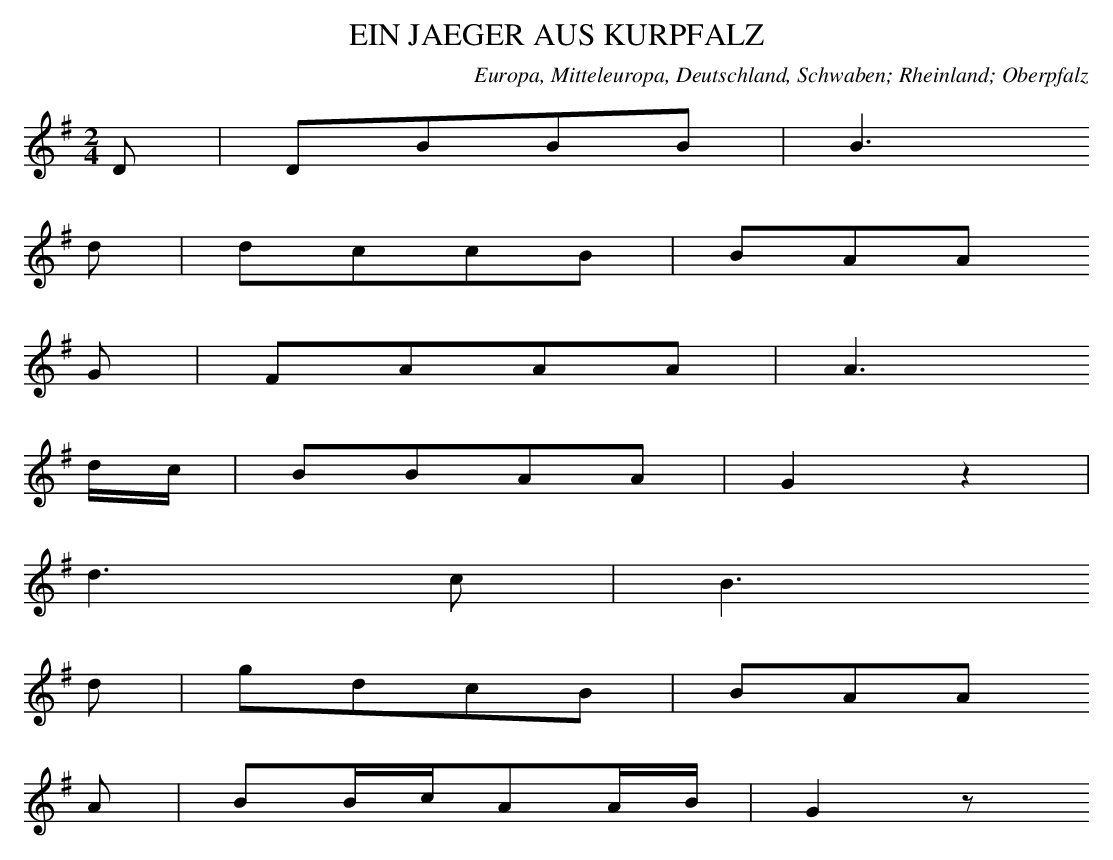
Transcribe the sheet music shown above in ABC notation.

X:1
T: EIN JAEGER AUS KURPFALZ
O: Europa, Mitteleuropa, Deutschland, Schwaben; Rheinland; Oberpfalz
M: 2/4
L: 1/16
K: G
D2 | D2B2B2B2 | B6
d2 | d2c2c2B2 | B2A2A2
G2 | F2A2A2A2 | A6
dc | B2B2A2A2 | G4z4 |
d6c2 | B6
d2 | g2d2c2B2 | B2A2A2
A2 | B2BcA2AB | G4z2
